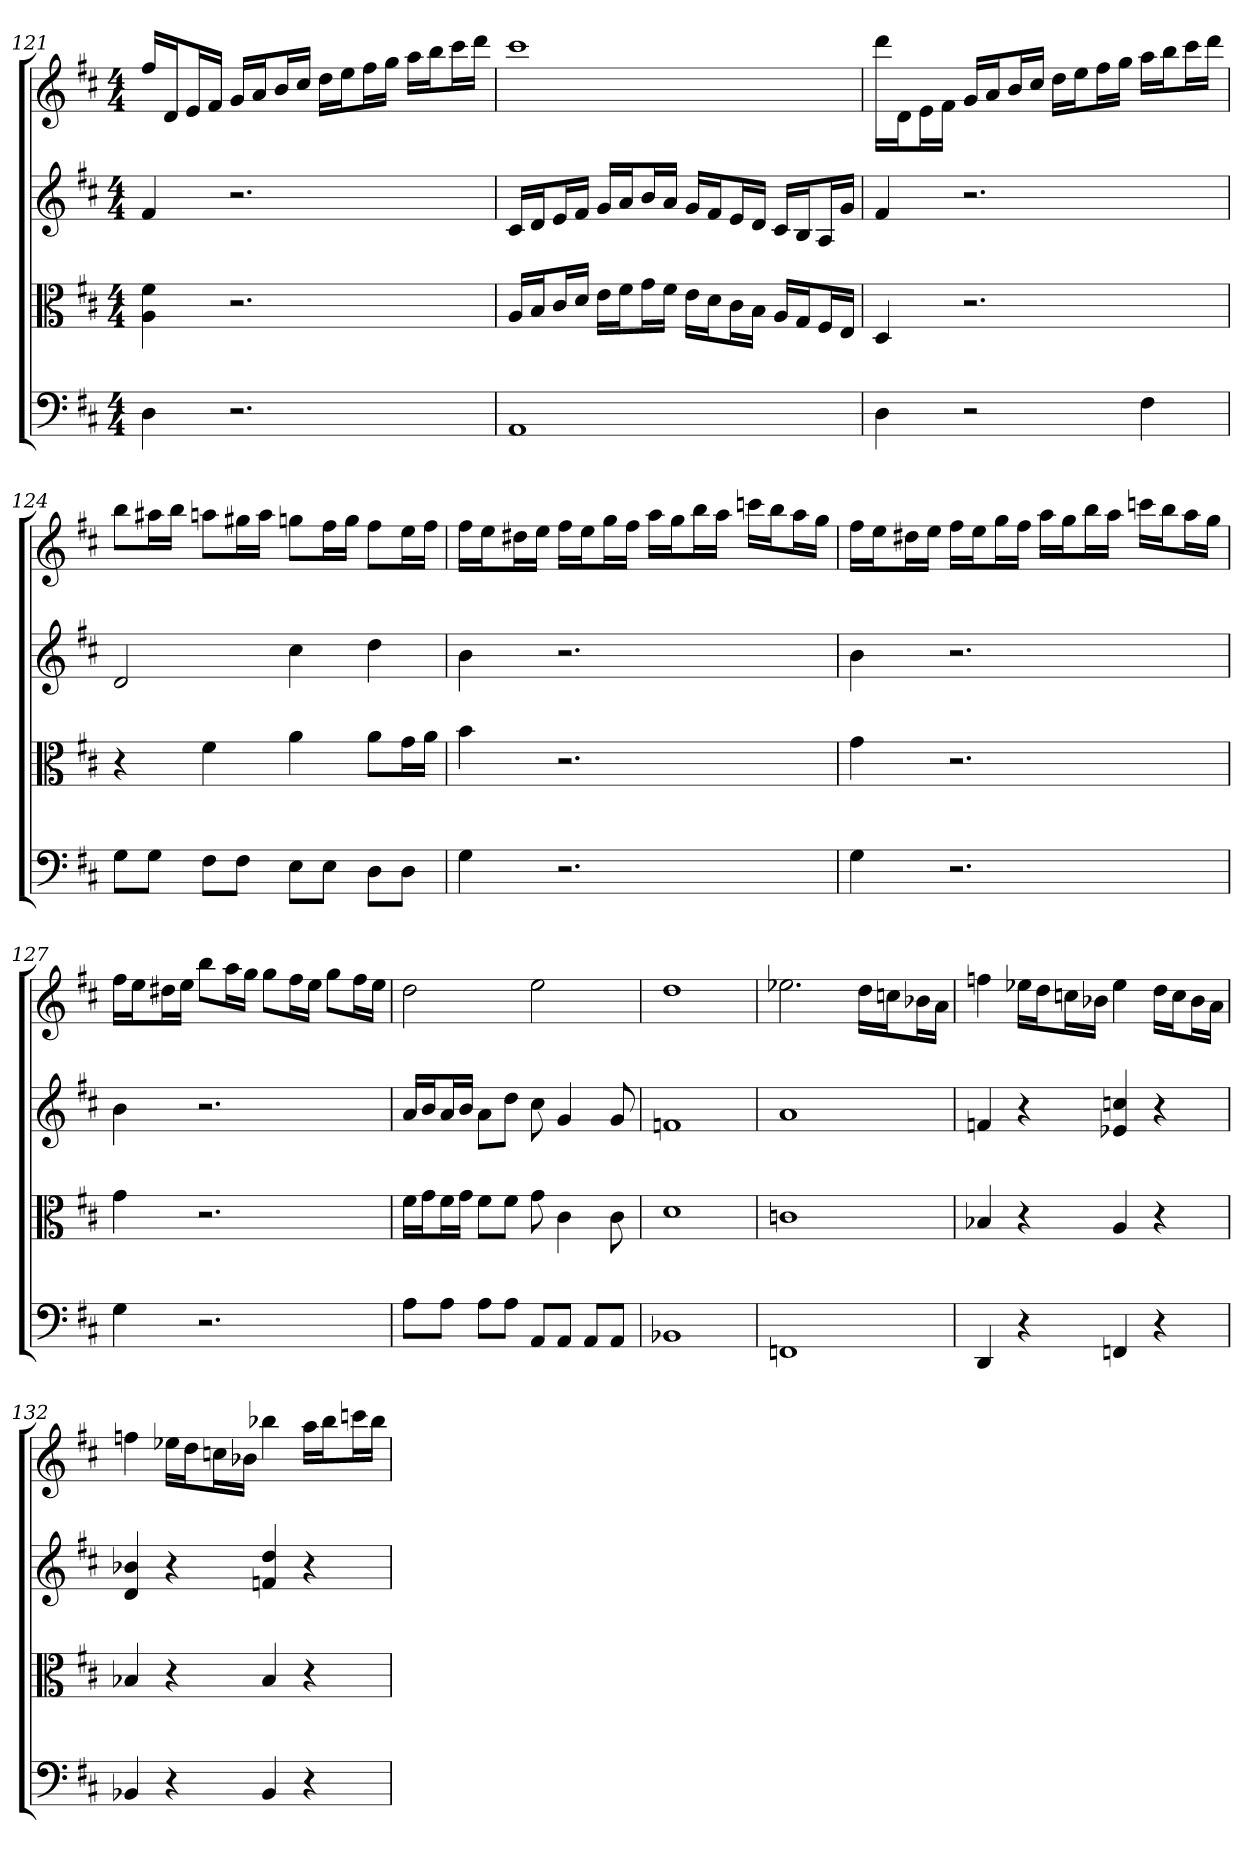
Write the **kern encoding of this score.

**kern	**kern	**kern	**kern
*part4	*part3	*part2	*part1
*staff4	*staff3	*staff2	*staff1
*clefF4	*clefC3	*	*
*k[f#c#]	*k[f#c#]	*k[f#c#]	*k[f#c#]
*D:	*D:	*D:	*D:
*M4/4	*M4/4	*M4/4	*M4/4
=121	=121	=121	=121
4D	4A 4f#	4f#	16ff#LL
.	.	.	16dJ
.	.	.	16eL
.	.	.	16f#JJ
2.r	2.r	2.r	16gLL
.	.	.	16aJ
.	.	.	16bL
.	.	.	16cc#JJ
.	.	.	16ddLL
.	.	.	16eeJ
.	.	.	16ff#L
.	.	.	16ggJJ
.	.	.	16aaLL
.	.	.	16bbJ
.	.	.	16ccc#L
.	.	.	16dddJJ
=122	=122	=122	=122
1AA	16A/LL	16c#LL	1ccc#
.	16B/J	16dJ	.
.	16c#/L	16eL	.
.	16d/JJ	16f#JJ	.
.	16e\LL	16gLL	.
.	16f#\J	16aJ	.
.	16g\L	16bL	.
.	16f#\JJ	16aJJ	.
.	16e\LL	16gLL	.
.	16d\J	16f#J	.
.	16c#\L	16eL	.
.	16B\JJ	16dJJ	.
.	16A/LL	16c#LL	.
.	16G/J	16BJ	.
.	16F#/L	16AL	.
.	16E/JJ	16gJJ	.
=123	=123	=123	=123
4D	4D	4f#	16dddLL
.	.	.	16dJ
.	.	.	16eL
.	.	.	16f#JJ
2r	2.r	2.r	16gLL
.	.	.	16aJ
.	.	.	16bL
.	.	.	16cc#JJ
.	.	.	16ddLL
.	.	.	16eeJ
.	.	.	16ff#L
.	.	.	16ggJJ
4F#	.	.	16aaLL
.	.	.	16bbJ
.	.	.	16ccc#L
.	.	.	16dddJJ
=124	=124	=124	=124
8G\L	4r	2d	8bbL
8G\J	.	.	16aa#XL
.	.	.	16bbJJ
8F#\L	4f#	.	8aanL
8F#\J	.	.	16gg#XL
.	.	.	16aaJJ
8E\L	4a	4cc#	8ggnL
8E\J	.	.	16ff#L
.	.	.	16ggJJ
8D\L	8a\L	4dd	8ff#L
8D\J	16g\L	.	16eeL
.	16a\JJ	.	16ff#JJ
=125	=125	=125	=125
4G	4b	4b	16ff#LL
.	.	.	16eeJ
.	.	.	16dd#XL
.	.	.	16eeJJ
2.r	2.r	2.r	16ff#LL
.	.	.	16eeJ
.	.	.	16ggL
.	.	.	16ff#JJ
.	.	.	16aaLL
.	.	.	16ggJ
.	.	.	16bbL
.	.	.	16aaJJ
.	.	.	16cccnLL
.	.	.	16bbJ
.	.	.	16aaL
.	.	.	16ggJJ
=126	=126	=126	=126
4G	4g	4b	16ff#LL
.	.	.	16eeJ
.	.	.	16dd#XL
.	.	.	16eeJJ
2.r	2.r	2.r	16ff#LL
.	.	.	16eeJ
.	.	.	16ggL
.	.	.	16ff#JJ
.	.	.	16aaLL
.	.	.	16ggJ
.	.	.	16bbL
.	.	.	16aaJJ
.	.	.	16cccnLL
.	.	.	16bbJ
.	.	.	16aaL
.	.	.	16ggJJ
=127	=127	=127	=127
4G	4g	4b	16ff#LL
.	.	.	16eeJ
.	.	.	16dd#XL
.	.	.	16eeJJ
2.r	2.r	2.r	8bbL
.	.	.	16aaL
.	.	.	16ggJJ
.	.	.	8ggL
.	.	.	16ff#L
.	.	.	16eeJJ
.	.	.	8ggL
.	.	.	16ff#L
.	.	.	16eeJJ
=128	=128	=128	=128
8A\L	16f#\LL	16aLL	2dd
.	16g\J	16bJ	.
8A\J	16f#\L	16aL	.
.	16g\JJ	16bJJ	.
8A\L	8f#\L	8aL	.
8A\J	8f#\J	8ddJ	.
8AA/L	8g	8cc#	2ee
8AA/J	4c#	4g	.
8AA/L	.	.	.
8AA/J	8c#	8g	.
=129	=129	=129	=129
1BB-X	1d	1fn	1dd
=130	=130	=130	=130
1FFn	1cn	1a	2.ee-X
.	.	.	16ddLL
.	.	.	16ccnJ
.	.	.	16b-XL
.	.	.	16aJJ
=131	=131	=131	=131
4DD	4B-X	4fn	4ffn
4r	4r	4r	16ee-XLL
.	.	.	16ddJ
.	.	.	16ccnL
.	.	.	16b-XJJ
4FFn	4A	4e-X 4ccn	4ee-
4r	4r	4r	16ddLL
.	.	.	16ccJ
.	.	.	16b-L
.	.	.	16aJJ
=132	=132	=132	=132
4BB-X	4B-X	4d 4b-X	4ffn
4r	4r	4r	16ee-XLL
.	.	.	16ddJ
.	.	.	16ccnL
.	.	.	16b-XJJ
4BB-	4B-	4fn 4dd	4bb-X
4r	4r	4r	16aaLL
.	.	.	16bb-J
.	.	.	16cccnL
.	.	.	16bb-JJ
=	=	=	=
*-	*-	*-	*-
